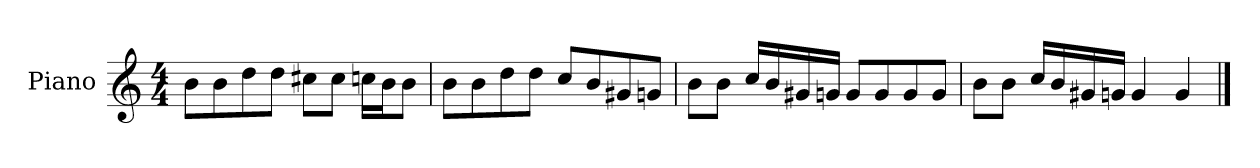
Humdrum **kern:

**kern
*part1
*staff1
*I"Piano
*I'P-no
*clefG2
*k[]
*M4/4
*MM90
=1
8b\L
8b\
8dd\
8dd\J
8cc#X\L
8cc#\J
16ccn\LL
16b\J
8b\J
=2
8b\L
8b\
8dd\
8dd\J
8cc/L
8b/
8g#X/
8gn/J
=3
8b\L
8b\J
16cc/LL
16b/
16g#X/
16gn/JJ
8g/L
8g/
8g/
8g/J
=4
8b\L
8b\J
16cc/LL
16b/
16g#X/
16gn/JJ
4g/
4g/
==
*-
